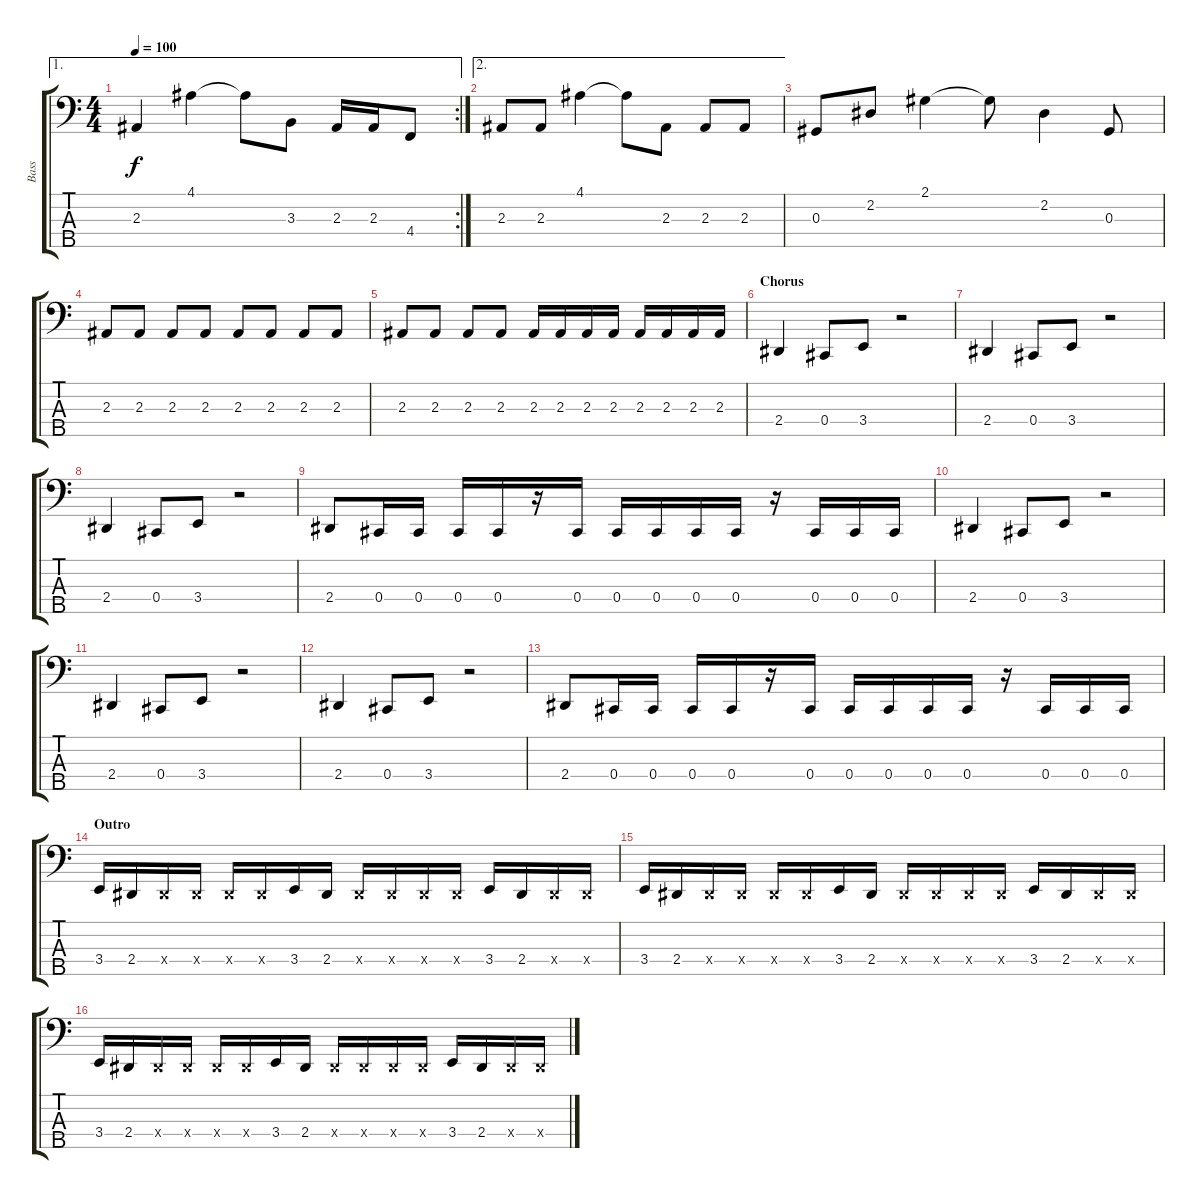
\track ("Bass" "Bass") {instrument slapbass1}
\staff {score tabs}
\tuning (Gb2 Db2 Ab1 Db1 Bb0) {hide}
\ae 1
\rc 2
\ts (4 4)
\tempo 100
\clef f4
\ks c
2.3.4{dy f} 4.1.4 4.1{t}.8 3.3.8 2.3.16 2.3.16 4.4.8 |
\ae 2
2.3.8 2.3.8 4.1.4 4.1{t}.8 2.3.8 2.3.8 2.3.8 |
0.3.8 2.2.8 2.1.4 2.1{t}.8 2.2.4 0.3.8 |
2.3.8{volume 10 instrument slapbass1} 2.3.8 2.3.8{volume 16} 2.3.8 2.3.8 2.3.8 2.3.8 2.3.8 |
2.3.8 2.3.8 2.3.8 2.3.8 2.3.16 2.3.16 2.3.16 2.3.16 2.3.16 2.3.16 2.3.16 2.3.16 |
\section ("" "Chorus")
2.4.4 0.4.8 3.4.8 r.2 |
2.4.4 0.4.8 3.4.8 r.2 |
2.4.4 0.4.8 3.4.8 r.2 |
2.4.8 0.4.16 0.4.16 0.4.16 0.4.16 r.16 0.4.16 0.4.16 0.4.16 0.4.16 0.4.16 r.16 0.4.16 0.4.16 0.4.16 |
2.4.4 0.4.8 3.4.8 r.2 |
2.4.4 0.4.8 3.4.8 r.2 |
2.4.4 0.4.8 3.4.8 r.2 |
2.4.8 0.4.16 0.4.16 0.4.16 0.4.16 r.16 0.4.16 0.4.16 0.4.16 0.4.16 0.4.16 r.16 0.4.16 0.4.16 0.4.16 |
\section ("" "Outro")
3.4.16 2.4.16 2.4{x}.16 2.4{x}.16 2.4{x}.16 2.4{x}.16 3.4.16 2.4.16 2.4{x}.16 2.4{x}.16 2.4{x}.16 2.4{x}.16 3.4.16 2.4.16 2.4{x}.16 2.4{x}.16 |
3.4.16 2.4.16 2.4{x}.16 2.4{x}.16 2.4{x}.16 2.4{x}.16 3.4.16 2.4.16 2.4{x}.16 2.4{x}.16 2.4{x}.16 2.4{x}.16 3.4.16 2.4.16 2.4{x}.16 2.4{x}.16 |
3.4.16 2.4.16 2.4{x}.16 2.4{x}.16 2.4{x}.16 2.4{x}.16 3.4.16 2.4.16 2.4{x}.16 2.4{x}.16 2.4{x}.16 2.4{x}.16 3.4.16 2.4.16 2.4{x}.16 2.4{x}.16
